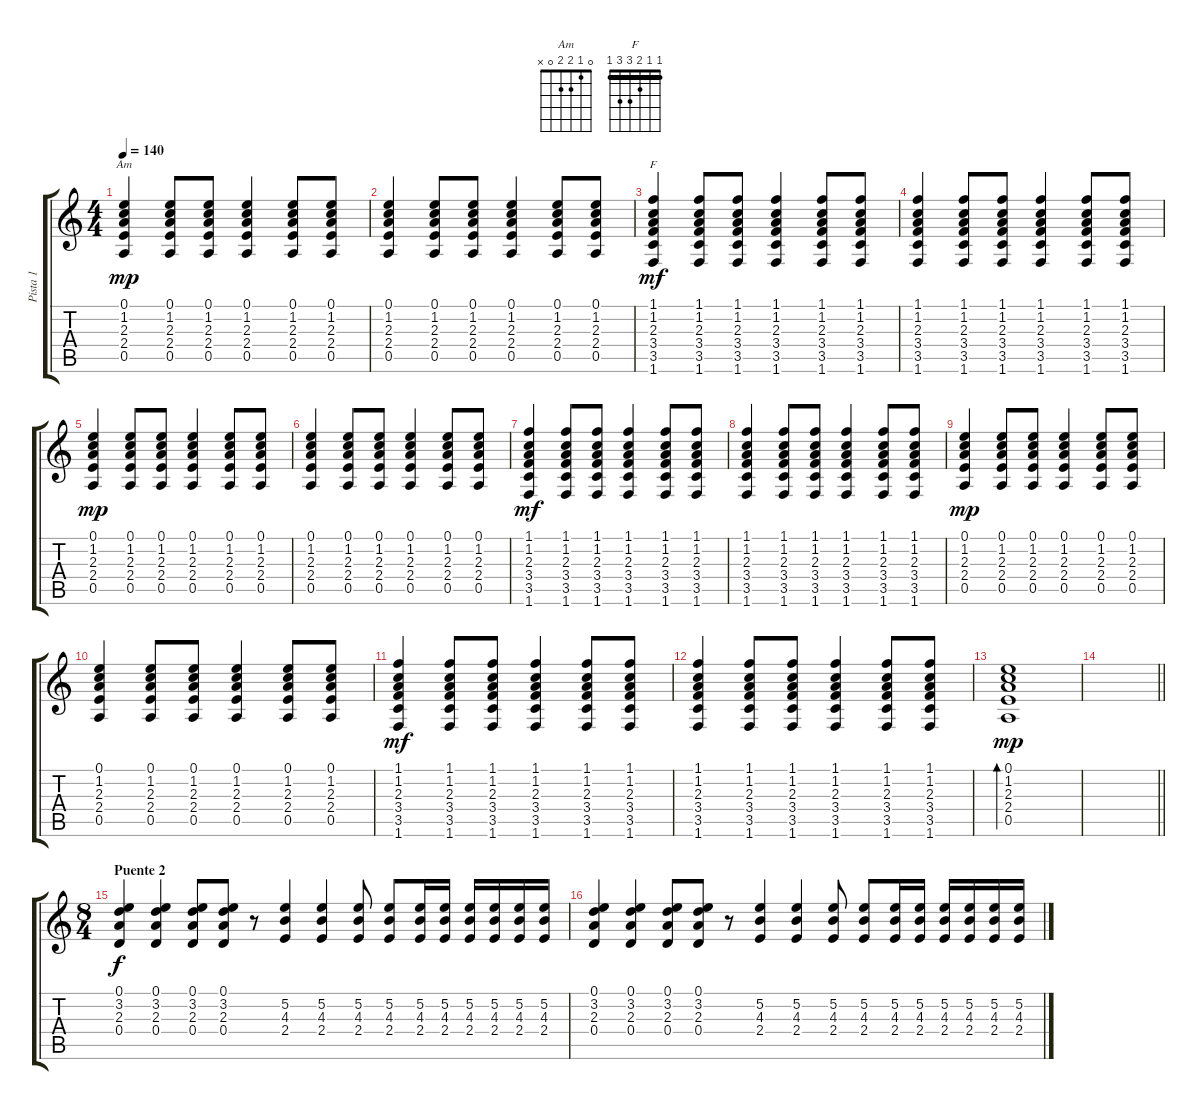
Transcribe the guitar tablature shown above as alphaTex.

\track ("Pista 1" "Pista 1") {instrument acousticguitarnylon}
\staff {score tabs}
\tuning (E4 B3 G3 D3 A2 E2) {hide}
\chord ("Am" 0 1 2 2 0 x)
\chord ("F" 1 1 2 3 3 1) {barre 1}
\ts (4 4)
\tempo 140
\clef g2
\ks c
(0.1 1.2 2.3 2.4 0.5).4{ch "Am" dy mp} (0.1 1.2 2.3 2.4 0.5).8 (0.1 1.2 2.3 2.4 0.5).8 (0.1 1.2 2.3 2.4 0.5).4 (0.1 1.2 2.3 2.4 0.5).8 (0.1 1.2 2.3 2.4 0.5).8 |
(0.1 1.2 2.3 2.4 0.5).4 (0.1 1.2 2.3 2.4 0.5).8 (0.1 1.2 2.3 2.4 0.5).8 (0.1 1.2 2.3 2.4 0.5).4 (0.1 1.2 2.3 2.4 0.5).8 (0.1 1.2 2.3 2.4 0.5).8 |
(1.1 1.2 2.3 3.4 3.5 1.6).4{ch "F" dy mf} (1.1 1.2 2.3 3.4 3.5 1.6).8 (1.1 1.2 2.3 3.4 3.5 1.6).8 (1.1 1.2 2.3 3.4 3.5 1.6).4 (1.1 1.2 2.3 3.4 3.5 1.6).8 (1.1 1.2 2.3 3.4 3.5 1.6).8 |
(1.1 1.2 2.3 3.4 3.5 1.6).4 (1.1 1.2 2.3 3.4 3.5 1.6).8 (1.1 1.2 2.3 3.4 3.5 1.6).8 (1.1 1.2 2.3 3.4 3.5 1.6).4 (1.1 1.2 2.3 3.4 3.5 1.6).8 (1.1 1.2 2.3 3.4 3.5 1.6).8 |
(0.1 1.2 2.3 2.4 0.5).4{dy mp} (0.1 1.2 2.3 2.4 0.5).8 (0.1 1.2 2.3 2.4 0.5).8 (0.1 1.2 2.3 2.4 0.5).4 (0.1 1.2 2.3 2.4 0.5).8 (0.1 1.2 2.3 2.4 0.5).8 |
(0.1 1.2 2.3 2.4 0.5).4 (0.1 1.2 2.3 2.4 0.5).8 (0.1 1.2 2.3 2.4 0.5).8 (0.1 1.2 2.3 2.4 0.5).4 (0.1 1.2 2.3 2.4 0.5).8 (0.1 1.2 2.3 2.4 0.5).8 |
(1.1 1.2 2.3 3.4 3.5 1.6).4{dy mf} (1.1 1.2 2.3 3.4 3.5 1.6).8 (1.1 1.2 2.3 3.4 3.5 1.6).8 (1.1 1.2 2.3 3.4 3.5 1.6).4 (1.1 1.2 2.3 3.4 3.5 1.6).8 (1.1 1.2 2.3 3.4 3.5 1.6).8 |
(1.1 1.2 2.3 3.4 3.5 1.6).4 (1.1 1.2 2.3 3.4 3.5 1.6).8 (1.1 1.2 2.3 3.4 3.5 1.6).8 (1.1 1.2 2.3 3.4 3.5 1.6).4 (1.1 1.2 2.3 3.4 3.5 1.6).8 (1.1 1.2 2.3 3.4 3.5 1.6).8 |
(0.1 1.2 2.3 2.4 0.5).4{dy mp} (0.1 1.2 2.3 2.4 0.5).8 (0.1 1.2 2.3 2.4 0.5).8 (0.1 1.2 2.3 2.4 0.5).4 (0.1 1.2 2.3 2.4 0.5).8 (0.1 1.2 2.3 2.4 0.5).8 |
(0.1 1.2 2.3 2.4 0.5).4 (0.1 1.2 2.3 2.4 0.5).8 (0.1 1.2 2.3 2.4 0.5).8 (0.1 1.2 2.3 2.4 0.5).4 (0.1 1.2 2.3 2.4 0.5).8 (0.1 1.2 2.3 2.4 0.5).8 |
(1.1 1.2 2.3 3.4 3.5 1.6).4{dy mf} (1.1 1.2 2.3 3.4 3.5 1.6).8 (1.1 1.2 2.3 3.4 3.5 1.6).8 (1.1 1.2 2.3 3.4 3.5 1.6).4 (1.1 1.2 2.3 3.4 3.5 1.6).8 (1.1 1.2 2.3 3.4 3.5 1.6).8 |
(1.1 1.2 2.3 3.4 3.5 1.6).4 (1.1 1.2 2.3 3.4 3.5 1.6).8 (1.1 1.2 2.3 3.4 3.5 1.6).8 (1.1 1.2 2.3 3.4 3.5 1.6).4 (1.1 1.2 2.3 3.4 3.5 1.6).8 (1.1 1.2 2.3 3.4 3.5 1.6).8 |
(0.1 1.2 2.3 2.4 0.5).1{bd 240 dy mp} |
\barLineRight lightlight
|
\ts (8 4)
\section ("" "Puente 2")
(0.1 3.2 2.3 0.4).4{dy f} (0.1 3.2 2.3 0.4).4 (0.1 3.2 2.3 0.4).8 (0.1 3.2 2.3 0.4).8 r.8 (5.2 4.3 2.4).4 (5.2 4.3 2.4).4 (5.2 4.3 2.4).8 (5.2 4.3 2.4).8 (5.2 4.3 2.4).16 (5.2 4.3 2.4).16 (5.2 4.3 2.4).16 (5.2 4.3 2.4).16 (5.2 4.3 2.4).16 (5.2 4.3 2.4).16 |
(0.1 3.2 2.3 0.4).4 (0.1 3.2 2.3 0.4).4 (0.1 3.2 2.3 0.4).8 (0.1 3.2 2.3 0.4).8 r.8 (5.2 4.3 2.4).4 (5.2 4.3 2.4).4 (5.2 4.3 2.4).8 (5.2 4.3 2.4).8 (5.2 4.3 2.4).16 (5.2 4.3 2.4).16 (5.2 4.3 2.4).16 (5.2 4.3 2.4).16 (5.2 4.3 2.4).16 (5.2 4.3 2.4).16
